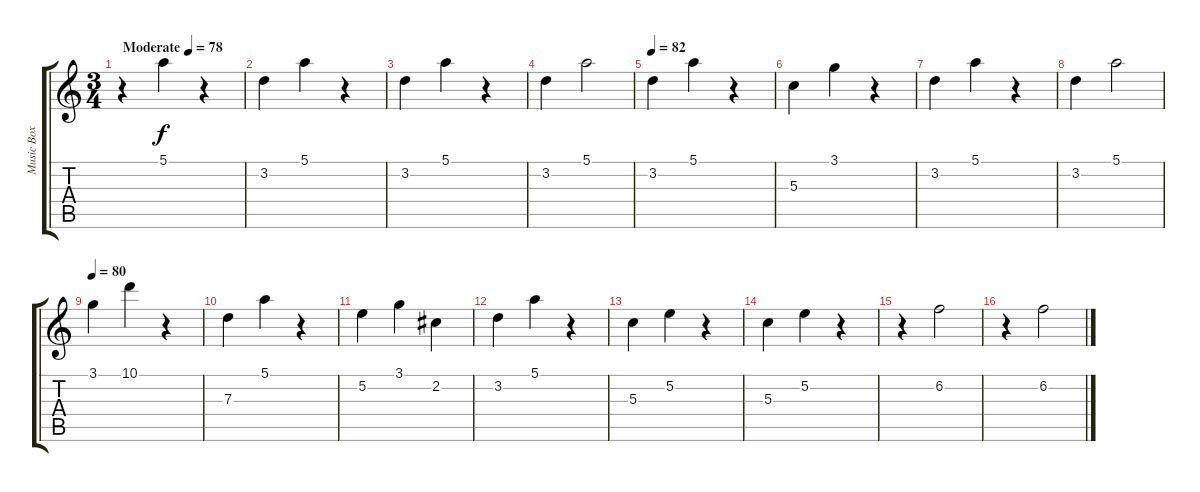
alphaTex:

\track ("Music Box 2" "Music Box ") {instrument acousticguitarsteel}
\staff {score tabs}
\tuning (E4 B3 G3 D3 A2 E2) {hide}
\ts (3 4)
\tempo (78 "Moderate")
\clef g2
\ks c
r.4{dy f instrument acousticguitarsteel} 5.1.4 r.4 |
3.2.4 5.1.4 r.4 |
3.2.4 5.1.4 r.4 |
3.2.4 5.1.2 |
\tempo 82
3.2.4 5.1.4 r.4 |
5.3.4 3.1.4 r.4 |
3.2.4 5.1.4 r.4 |
3.2.4 5.1.2 |
\tempo 80
3.1.4 10.1.4 r.4 |
7.3.4 5.1.4 r.4 |
5.2.4 3.1.4 2.2.4 |
3.2.4 5.1.4 r.4 |
5.3.4 5.2.4 r.4 |
5.3.4 5.2.4 r.4 |
r.4 6.2.2 |
r.4 6.2.2
